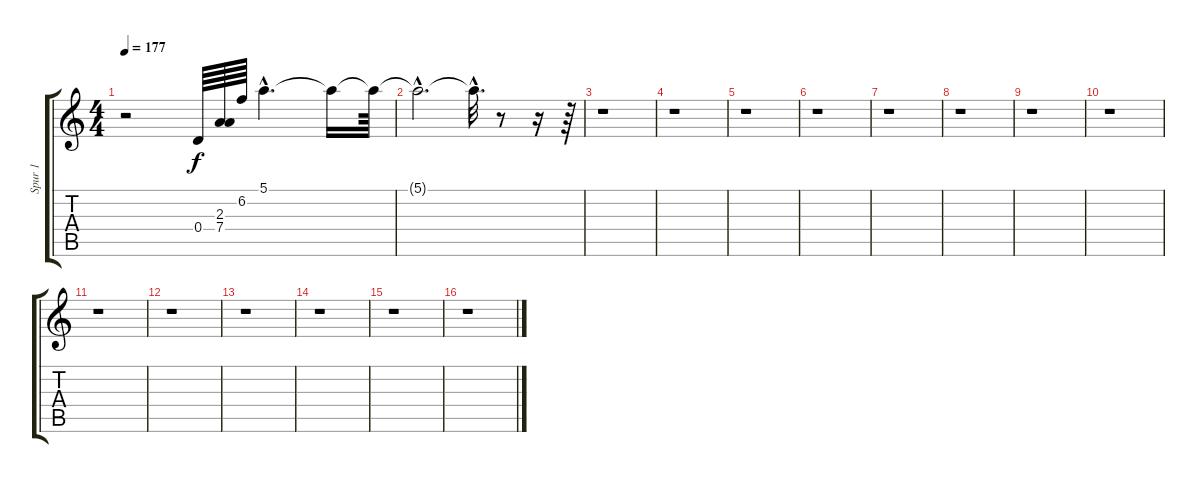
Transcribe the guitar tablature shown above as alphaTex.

\track ("Spur 1" "Spur 1") {instrument electricguitarclean}
\staff {score tabs}
\tuning (E4 B3 G3 D3 A2 E2) {hide}
\ts (4 4)
\tempo 177
\clef g2
\ks c
r.2{dy f} 0.4.64 (2.3 7.4).64 6.2.64 5.1{hac}.4{d} 5.1{t}.16 5.1{t}.64 |
5.1{hac t}.2{d} 5.1{hac t}.32{d} r.8 r.16 r.64 |
r.1 |
r.1 |
r.1 |
r.1 |
r.1 |
r.1 |
r.1 |
r.1 |
r.1 |
r.1 |
r.1 |
r.1 |
r.1 |
r.1
